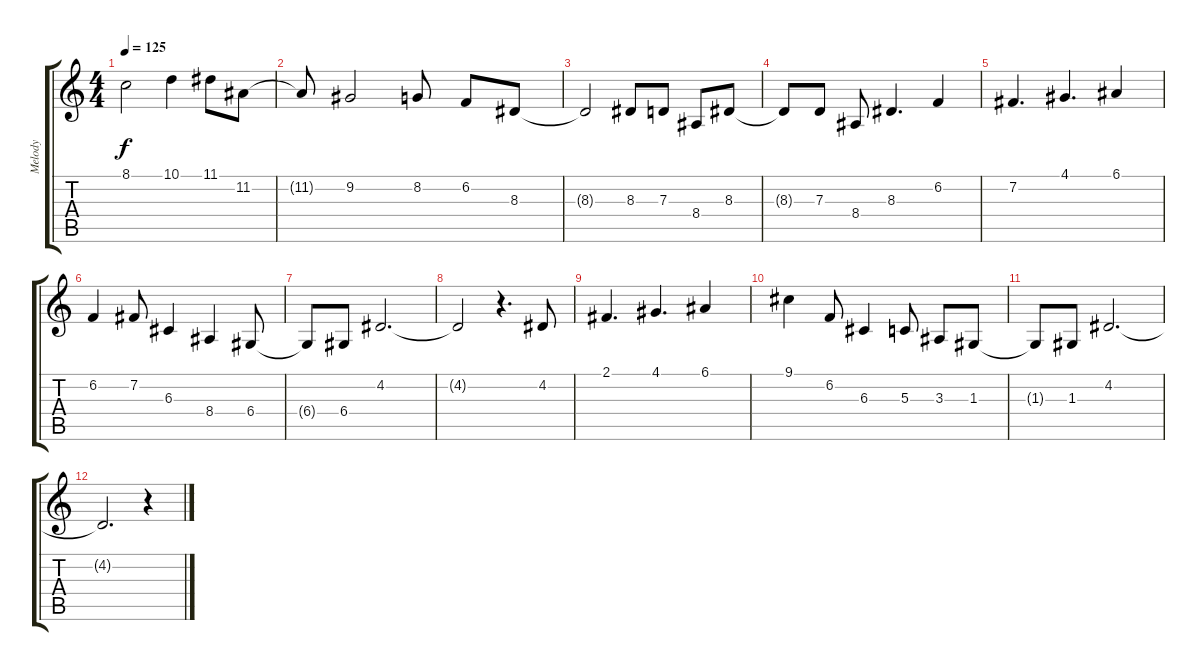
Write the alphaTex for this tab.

\track ("Melody" "Melody") {instrument vibraphone}
\staff {score tabs}
\tuning (E4 B3 G3 D3 A2 E2) {hide}
\ts (4 4)
\tempo 125
\clef g2
\ks c
8.1.2{dy f} 10.1.4 11.1.8 11.2.8 |
11.2{t}.8 9.2.2 8.2.8 6.2.8 8.3.8 |
8.3{t}.2 8.3.8 7.3.8 8.4.8 8.3.8 |
8.3{t}.8 7.3.8 8.4.8 8.3.4{d} 6.2.4 |
7.2.4{d} 4.1.4{d} 6.1.4 |
6.2.4 7.2.8 6.3.4 8.4.4 6.4.8 |
6.4{t}.8 6.4.8 4.2.2{d} |
4.2{t}.2 r.4{d} 4.2.8 |
2.1.4{d} 4.1.4{d} 6.1.4 |
9.1.4 6.2.8 6.3.4 5.3.8 3.3.8 1.3.8 |
1.3{t}.8 1.3.8 4.2.2{d} |
4.2{t}.2{d} r.4
